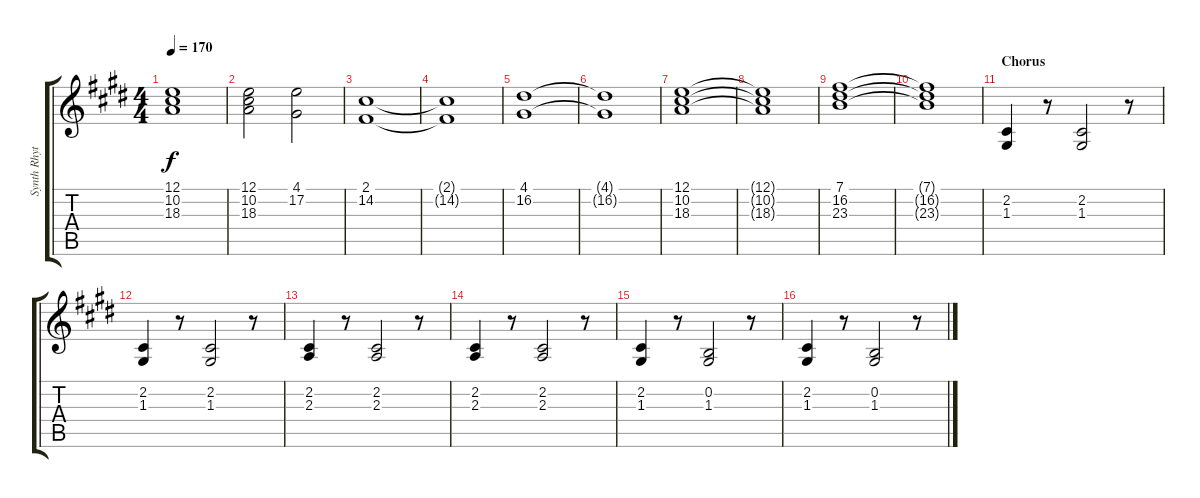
\track ("Synth Rhythm" "Synth Rhyt") {instrument harpsichord}
\staff {score tabs}
\tuning (E4 B3 G3 D3 A2 E2) {hide}
\ts (4 4)
\tempo 170
\clef g2
\ks c#minor
(12.1 10.2 18.3).1{dy f} |
(12.1 10.2 18.3).2 (4.1 17.2).2 |
(2.1 14.2).1 |
(2.1{t} 14.2{t}).1 |
(4.1 16.2).1 |
(4.1{t} 16.2{t}).1 |
(12.1 10.2 18.3).1 |
(12.1{t} 10.2{t} 18.3{t}).1 |
(7.1 16.2 23.3).1 |
(7.1{t} 16.2{t} 23.3{t}).1 |
\section ("" "Chorus")
(2.2 1.3).4{volume 14 instrument harpsichord} r.8 (2.2 1.3).2 r.8 |
(2.2 1.3).4 r.8 (2.2 1.3).2 r.8 |
(2.2 2.3).4 r.8 (2.2 2.3).2 r.8 |
(2.2 2.3).4 r.8 (2.2 2.3).2 r.8 |
(2.2 1.3).4 r.8 (0.2 1.3).2 r.8 |
(2.2 1.3).4 r.8 (0.2 1.3).2 r.8
